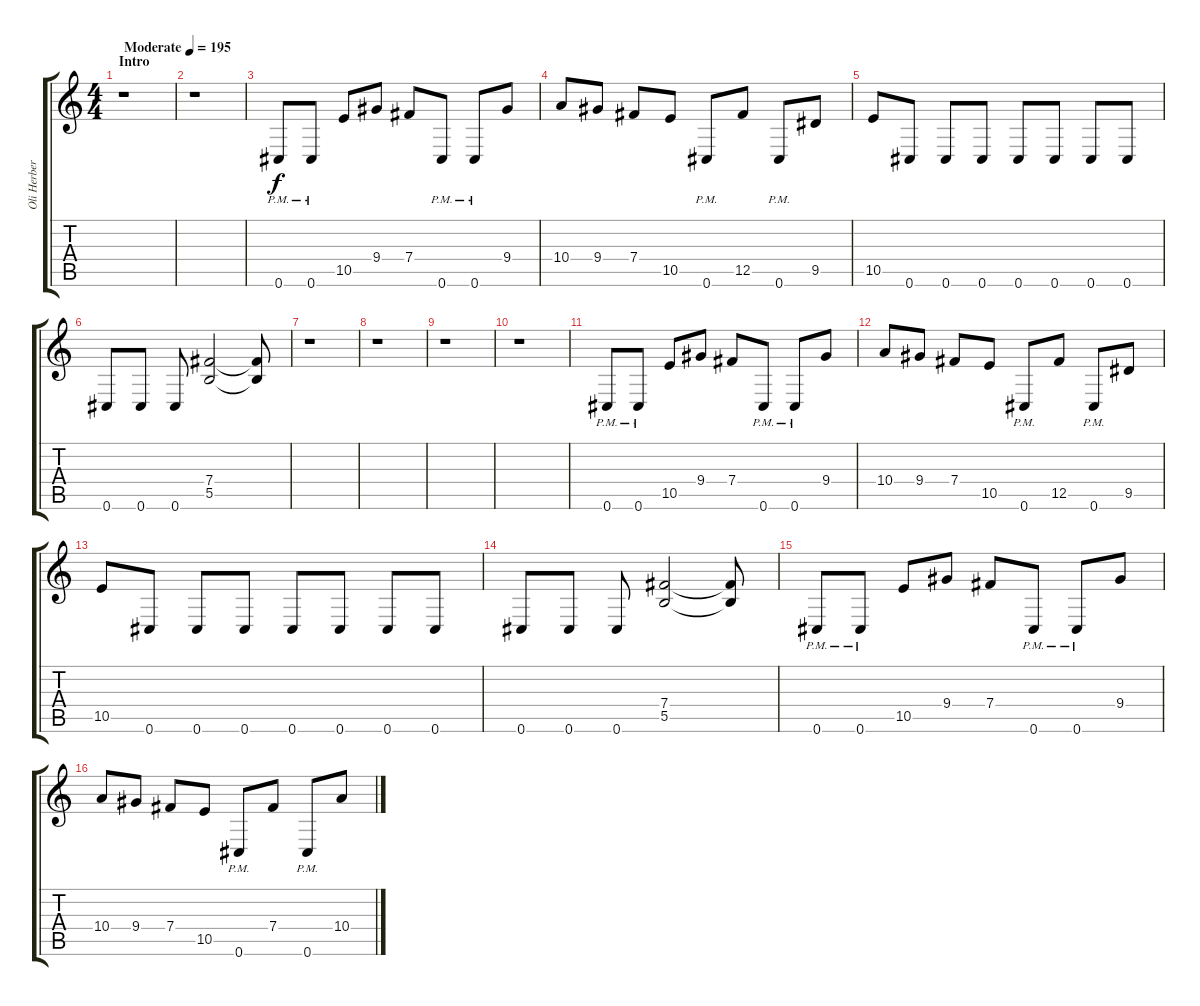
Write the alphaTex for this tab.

\track ("Oli Herbert" "Oli Herber") {instrument distortionguitar}
\staff {score tabs}
\tuning (Db4 Ab3 E3 B2 Gb2 Db2) {hide}
\ts (4 4)
\section ("" "Intro")
\tempo (195 "Moderate")
\clef g2
\ks c
r.1{dy f instrument distortionguitar} |
r.1 |
0.6{pm}.8 0.6{pm}.8 10.5.8 9.4.8 7.4.8 0.6{pm}.8 0.6{pm}.8 9.4.8 |
10.4.8 9.4.8 7.4.8 10.5.8 0.6{pm}.8 12.5.8 0.6{pm}.8 9.5.8 |
10.5.8 0.6.8 0.6.8 0.6.8 0.6.8 0.6.8 0.6.8 0.6.8 |
0.6.8 0.6.8 0.6.8 (7.4 5.5).2 (7.4{t} 5.5{t}).8 |
r.1 |
r.1 |
r.1 |
r.1 |
0.6{pm}.8 0.6{pm}.8 10.5.8 9.4.8 7.4.8 0.6{pm}.8 0.6{pm}.8 9.4.8 |
10.4.8 9.4.8 7.4.8 10.5.8 0.6{pm}.8 12.5.8 0.6{pm}.8 9.5.8 |
10.5.8 0.6.8 0.6.8 0.6.8 0.6.8 0.6.8 0.6.8 0.6.8 |
0.6.8 0.6.8 0.6.8 (7.4 5.5).2 (7.4{t} 5.5{t}).8 |
0.6{pm}.8 0.6{pm}.8 10.5.8 9.4.8 7.4.8 0.6{pm}.8 0.6{pm}.8 9.4.8 |
10.4.8 9.4.8 7.4.8 10.5.8 0.6{pm}.8 7.4.8 0.6{pm}.8 10.4.8
